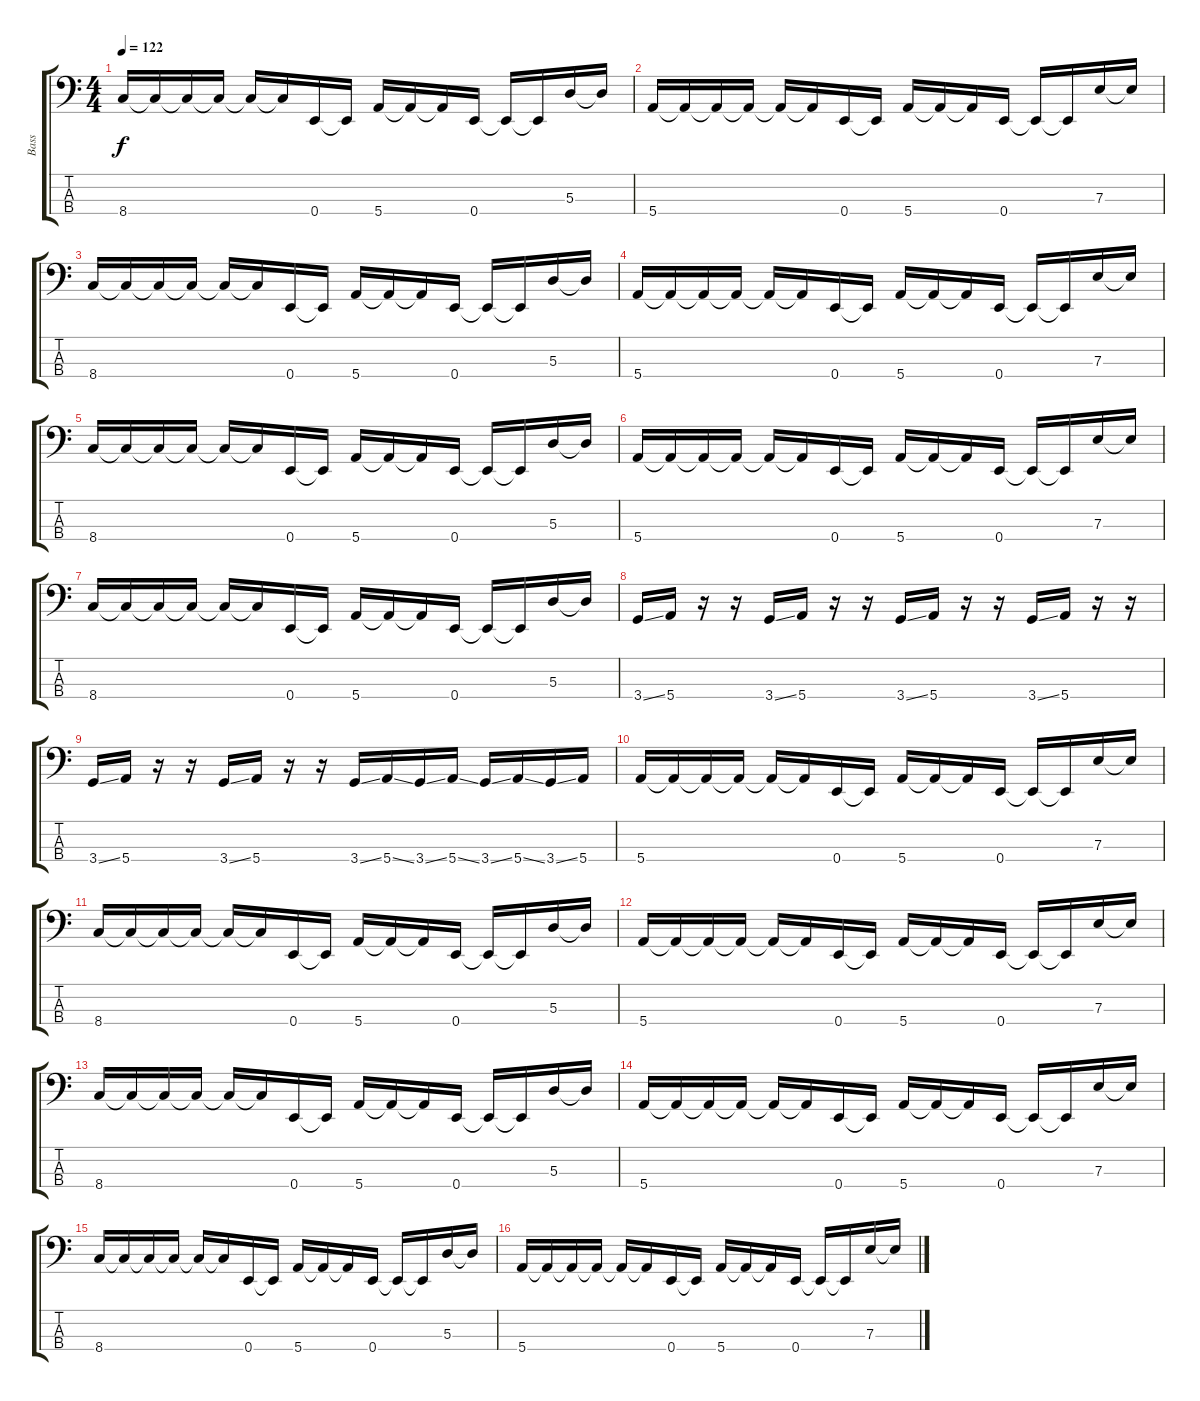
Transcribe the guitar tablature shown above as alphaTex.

\track ("Bass" "Bass") {instrument overdrivenguitar}
\staff {score tabs}
\tuning (G2 D2 A1 E1) {hide}
\ts (4 4)
\tempo 122
\clef f4
\ks c
8.4.16{dy f} 8.4{t}.16 8.4{t}.16 8.4{t}.16 8.4{t}.16 8.4{t}.16 0.4.16 0.4{t}.16 5.4.16 5.4{t}.16 5.4{t}.16 0.4.16 0.4{t}.16 0.4{t}.16 5.3.16 5.3{t}.16 |
5.4.16 5.4{t}.16 5.4{t}.16 5.4{t}.16 5.4{t}.16 5.4{t}.16 0.4.16 0.4{t}.16 5.4.16 5.4{t}.16 5.4{t}.16 0.4.16 0.4{t}.16 0.4{t}.16 7.3.16 7.3{t}.16 |
8.4.16 8.4{t}.16 8.4{t}.16 8.4{t}.16 8.4{t}.16 8.4{t}.16 0.4.16 0.4{t}.16 5.4.16 5.4{t}.16 5.4{t}.16 0.4.16 0.4{t}.16 0.4{t}.16 5.3.16 5.3{t}.16 |
5.4.16 5.4{t}.16 5.4{t}.16 5.4{t}.16 5.4{t}.16 5.4{t}.16 0.4.16 0.4{t}.16 5.4.16 5.4{t}.16 5.4{t}.16 0.4.16 0.4{t}.16 0.4{t}.16 7.3.16 7.3{t}.16 |
8.4.16 8.4{t}.16 8.4{t}.16 8.4{t}.16 8.4{t}.16 8.4{t}.16 0.4.16 0.4{t}.16 5.4.16 5.4{t}.16 5.4{t}.16 0.4.16 0.4{t}.16 0.4{t}.16 5.3.16 5.3{t}.16 |
5.4.16 5.4{t}.16 5.4{t}.16 5.4{t}.16 5.4{t}.16 5.4{t}.16 0.4.16 0.4{t}.16 5.4.16 5.4{t}.16 5.4{t}.16 0.4.16 0.4{t}.16 0.4{t}.16 7.3.16 7.3{t}.16 |
8.4.16 8.4{t}.16 8.4{t}.16 8.4{t}.16 8.4{t}.16 8.4{t}.16 0.4.16 0.4{t}.16 5.4.16 5.4{t}.16 5.4{t}.16 0.4.16 0.4{t}.16 0.4{t}.16 5.3.16 5.3{t}.16 |
3.4{ss}.16 5.4.16 r.16 r.16 3.4{ss}.16 5.4.16 r.16 r.16 3.4{ss}.16 5.4.16 r.16 r.16 3.4{ss}.16 5.4.16 r.16 r.16 |
3.4{ss}.16 5.4.16 r.16 r.16 3.4{ss}.16 5.4.16 r.16 r.16 3.4{ss}.16 5.4{ss}.16 3.4{ss}.16 5.4{ss}.16 3.4{ss}.16 5.4{ss}.16 3.4{ss}.16 5.4.16 |
5.4.16 5.4{t}.16 5.4{t}.16 5.4{t}.16 5.4{t}.16 5.4{t}.16 0.4.16 0.4{t}.16 5.4.16 5.4{t}.16 5.4{t}.16 0.4.16 0.4{t}.16 0.4{t}.16 7.3.16 7.3{t}.16 |
8.4.16 8.4{t}.16 8.4{t}.16 8.4{t}.16 8.4{t}.16 8.4{t}.16 0.4.16 0.4{t}.16 5.4.16 5.4{t}.16 5.4{t}.16 0.4.16 0.4{t}.16 0.4{t}.16 5.3.16 5.3{t}.16 |
5.4.16 5.4{t}.16 5.4{t}.16 5.4{t}.16 5.4{t}.16 5.4{t}.16 0.4.16 0.4{t}.16 5.4.16 5.4{t}.16 5.4{t}.16 0.4.16 0.4{t}.16 0.4{t}.16 7.3.16 7.3{t}.16 |
8.4.16 8.4{t}.16 8.4{t}.16 8.4{t}.16 8.4{t}.16 8.4{t}.16 0.4.16 0.4{t}.16 5.4.16 5.4{t}.16 5.4{t}.16 0.4.16 0.4{t}.16 0.4{t}.16 5.3.16 5.3{t}.16 |
5.4.16 5.4{t}.16 5.4{t}.16 5.4{t}.16 5.4{t}.16 5.4{t}.16 0.4.16 0.4{t}.16 5.4.16 5.4{t}.16 5.4{t}.16 0.4.16 0.4{t}.16 0.4{t}.16 7.3.16 7.3{t}.16 |
8.4.16 8.4{t}.16 8.4{t}.16 8.4{t}.16 8.4{t}.16 8.4{t}.16 0.4.16 0.4{t}.16 5.4.16 5.4{t}.16 5.4{t}.16 0.4.16 0.4{t}.16 0.4{t}.16 5.3.16 5.3{t}.16 |
5.4.16 5.4{t}.16 5.4{t}.16 5.4{t}.16 5.4{t}.16 5.4{t}.16 0.4.16 0.4{t}.16 5.4.16 5.4{t}.16 5.4{t}.16 0.4.16 0.4{t}.16 0.4{t}.16 7.3.16 7.3{t}.16
